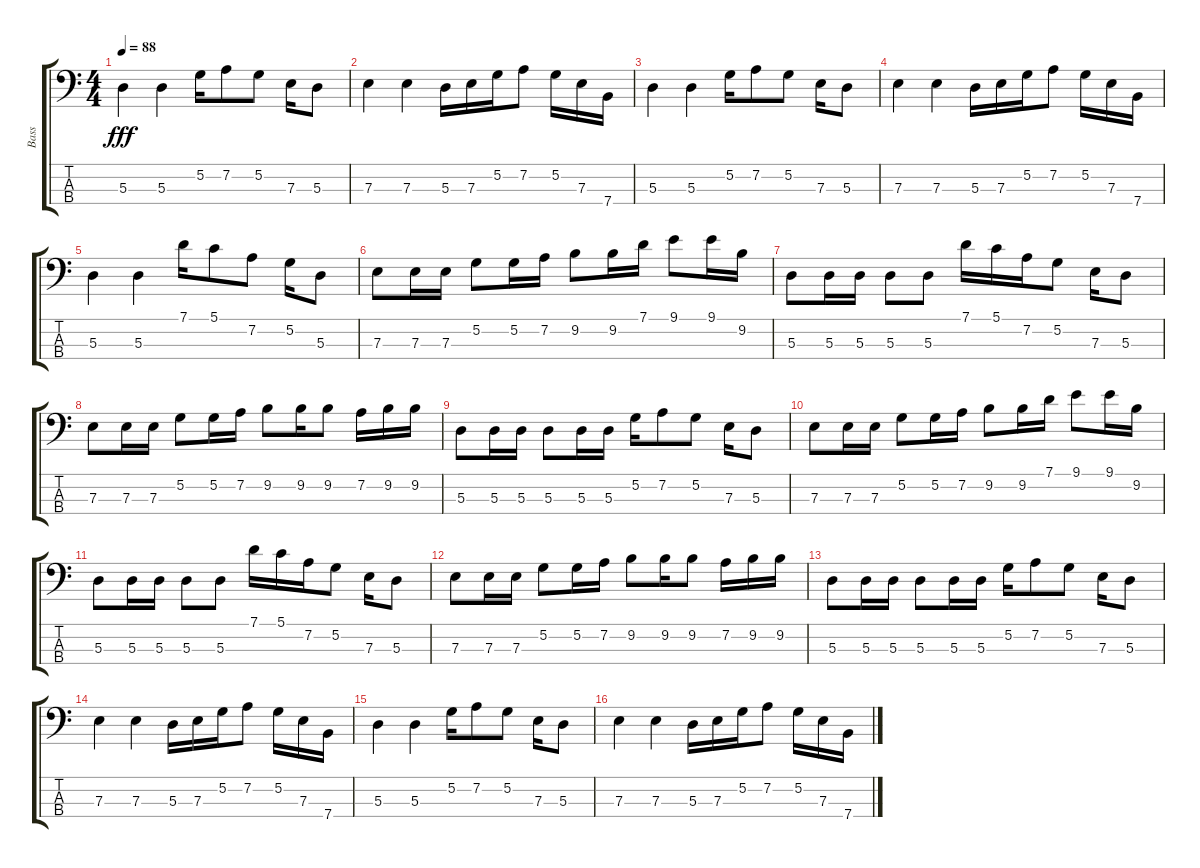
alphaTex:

\track ("Bass" "Bass") {instrument electricbassfinger}
\staff {score tabs}
\tuning (G2 D2 A1 E1) {hide}
\ts (4 4)
\tempo 88
\clef f4
\ks c
5.3.4{dy fff} 5.3.4 5.2.16 7.2.8 5.2.8 7.3.16 5.3.8 |
7.3.4 7.3.4 5.3.16 7.3.16 5.2.16 7.2.8 5.2.16 7.3.16 7.4.16 |
5.3.4 5.3.4 5.2.16 7.2.8 5.2.8 7.3.16 5.3.8 |
7.3.4 7.3.4 5.3.16 7.3.16 5.2.16 7.2.8 5.2.16 7.3.16 7.4.16 |
5.3.4 5.3.4 7.1.16 5.1.8 7.2.8 5.2.16 5.3.8 |
7.3.8 7.3.16 7.3.16 5.2.8 5.2.16 7.2.16 9.2.8 9.2.16 7.1.16 9.1.8 9.1.16 9.2.16 |
5.3.8 5.3.16 5.3.16 5.3.8 5.3.8 7.1.16 5.1.16 7.2.16 5.2.8 7.3.16 5.3.8 |
7.3.8 7.3.16 7.3.16 5.2.8 5.2.16 7.2.16 9.2.8 9.2.16 9.2.8 7.2.16 9.2.16 9.2.16 |
5.3.8 5.3.16 5.3.16 5.3.8 5.3.16 5.3.16 5.2.16 7.2.8 5.2.8 7.3.16 5.3.8 |
7.3.8 7.3.16 7.3.16 5.2.8 5.2.16 7.2.16 9.2.8 9.2.16 7.1.16 9.1.8 9.1.16 9.2.16 |
5.3.8 5.3.16 5.3.16 5.3.8 5.3.8 7.1.16 5.1.16 7.2.16 5.2.8 7.3.16 5.3.8 |
7.3.8 7.3.16 7.3.16 5.2.8 5.2.16 7.2.16 9.2.8 9.2.16 9.2.8 7.2.16 9.2.16 9.2.16 |
5.3.8 5.3.16 5.3.16 5.3.8 5.3.16 5.3.16 5.2.16 7.2.8 5.2.8 7.3.16 5.3.8 |
7.3.4 7.3.4 5.3.16 7.3.16 5.2.16 7.2.8 5.2.16 7.3.16 7.4.16 |
5.3.4 5.3.4 5.2.16 7.2.8 5.2.8 7.3.16 5.3.8 |
7.3.4 7.3.4 5.3.16 7.3.16 5.2.16 7.2.8 5.2.16 7.3.16 7.4.16
